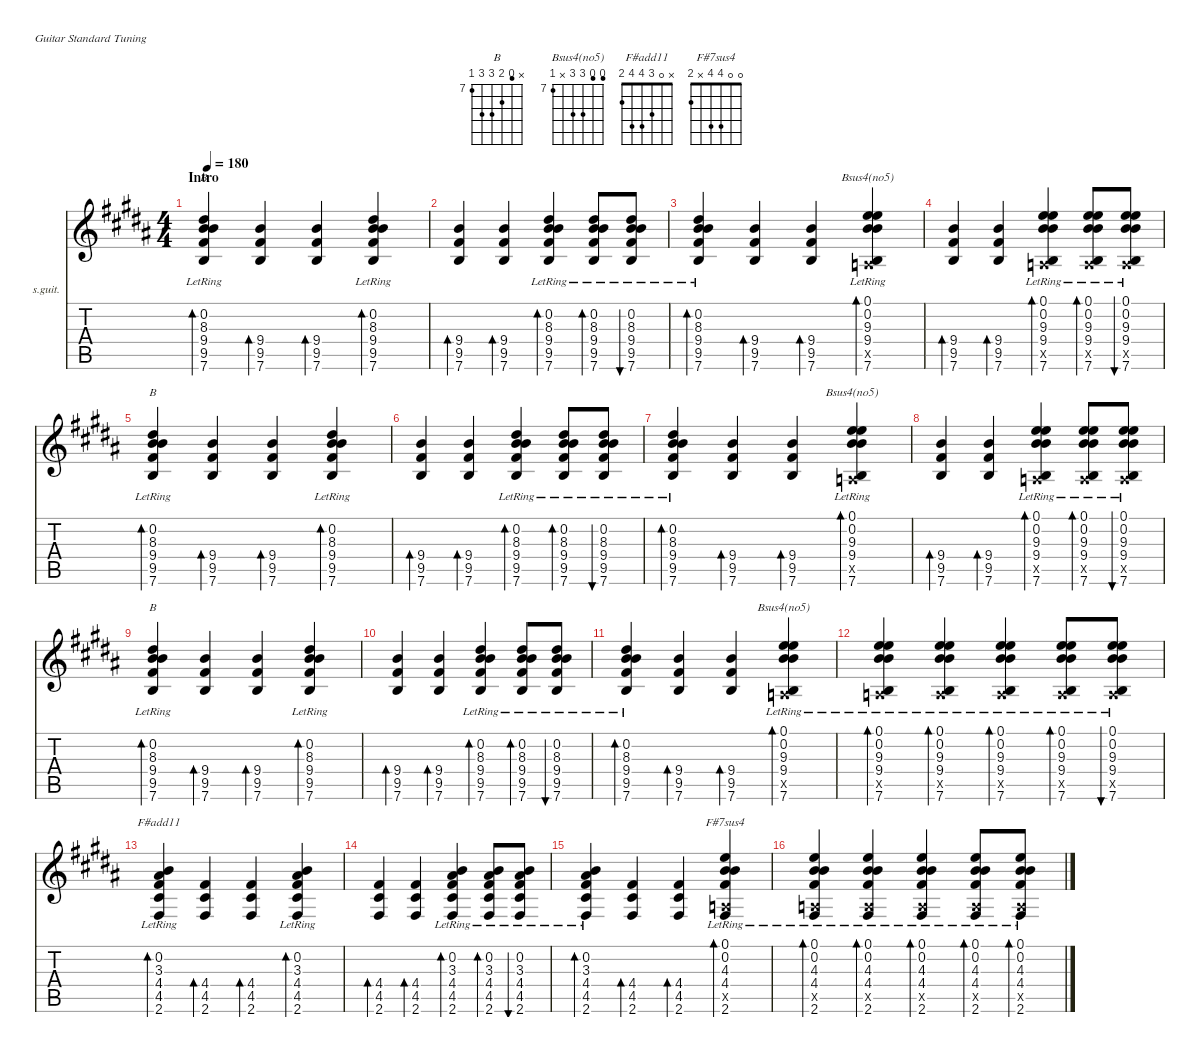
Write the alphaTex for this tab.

\defaultSystemsLayout 4
\hideDynamics
\bracketExtendMode nobrackets
\firstSystemTrackNameOrientation horizontal
\otherSystemsTrackNameOrientation horizontal
\track ("Guitar III" "s.guit.") {instrument acousticguitarsteel}
\staff {score tabs}
\tuning (E4 B3 G3 D3 A2 E2)
\chord ("B" x 6 8 9 9 7) {firstfret 7 showfingering false}
\chord ("Bsus4(no5)" 6 6 9 9 x 7) {firstfret 7 showfingering false}
\chord ("F#add11" x 0 3 4 4 2) {showfingering false}
\chord ("F#7sus4" 0 0 4 4 x 2) {showfingering false}
\ts (4 4)
\section ("" "Intro")
\tempo 180
\clef g2
\ks b
(7.6 9.5 9.4 8.3{lr} 0.2{lr}).4{bd 30 ch "B" dy mf instrument acousticguitarsteel} (7.6 9.5 9.4).4{bd 30 dy mp} (7.6 9.5 9.4).4{bd 30} (7.6 9.5 9.4 8.3{lr} 0.2{lr}).4{bd 30 dy mf} |
(7.6 9.5 9.4).4{bd 30 dy mp} (7.6 9.5 9.4).4{bd 30} (7.6 9.5 9.4 8.3 0.2{lr}).4{bd 30 dy mf} (7.6 9.5 9.4 8.3 0.2{lr}).8{bd 30 dy mp} (7.6 9.5 9.4 8.3 0.2{lr}).8{bu 30} |
(7.6 9.5 9.4 8.3{lr} 0.2{lr}).4{bd 30 dy mf} (7.6 9.5 9.4).4{bd 30 dy mp} (7.6 9.5 9.4).4{bd 30} (7.6 9.4 9.3{lr} 0.2{lr} 0.1{lr} 0.5{x}).4{bd 30 ch "Bsus4(no5)"} |
(7.6 9.5 9.4).4{bd 30} (7.6 9.5 9.4).4{bd 30} (7.6 9.4 9.3 0.2{lr} 0.1{lr} 0.5{x}).4{bd 30} (7.6 9.4 9.3{lr} 0.2{lr} 0.1{lr} 0.5{x}).8{bd 30} (7.6 9.4 9.3{lr} 0.2{lr} 0.1{lr} 0.5{x}).8{bu 30} |
(7.6 9.5 9.4 8.3{lr} 0.2{lr}).4{bd 30 ch "B" dy mf} (7.6 9.5 9.4).4{bd 30 dy mp} (7.6 9.5 9.4).4{bd 30} (7.6 9.5 9.4 8.3{lr} 0.2{lr}).4{bd 30 dy mf} |
(7.6 9.5 9.4).4{bd 30 dy mp} (7.6 9.5 9.4).4{bd 30} (7.6 9.5 9.4 8.3 0.2{lr}).4{bd 30 dy mf} (7.6 9.5 9.4 8.3 0.2{lr}).8{bd 30 dy mp} (7.6 9.5 9.4 8.3 0.2{lr}).8{bu 30} |
(7.6 9.5 9.4 8.3{lr} 0.2{lr}).4{bd 30 dy mf} (7.6 9.5 9.4).4{bd 30 dy mp} (7.6 9.5 9.4).4{bd 30} (7.6 9.4 9.3{lr} 0.2{lr} 0.1{lr} 0.5{x}).4{bd 30 ch "Bsus4(no5)"} |
(7.6 9.5 9.4).4{bd 30} (7.6 9.5 9.4).4{bd 30} (7.6 9.4 9.3 0.2{lr} 0.1{lr} 0.5{x}).4{bd 30} (7.6 9.4 9.3{lr} 0.2{lr} 0.1{lr} 0.5{x}).8{bd 30} (7.6 9.4 9.3{lr} 0.2{lr} 0.1{lr} 0.5{x}).8{bu 30} |
(7.6 9.5 9.4 8.3{lr} 0.2{lr}).4{bd 30 ch "B"} (7.6 9.5 9.4).4{bd 30} (7.6 9.5 9.4).4{bd 30} (7.6 9.5 9.4 8.3{lr} 0.2{lr}).4{bd 30} |
(7.6 9.5 9.4).4{bd 30} (7.6 9.5 9.4).4{bd 30} (7.6 9.5 9.4 8.3 0.2{lr}).4{bd 30} (7.6 9.5 9.4 8.3 0.2{lr}).8{bd 30} (7.6 9.5 9.4 8.3 0.2{lr}).8{bu 30} |
(7.6 9.5 9.4 8.3{lr} 0.2{lr}).4{bd 30} (7.6 9.5 9.4).4{bd 30} (7.6 9.5 9.4).4{bd 30} (7.6 9.4 9.3{lr} 0.2{lr} 0.1{lr} 0.5{x}).4{bd 30 ch "Bsus4(no5)"} |
(7.6 9.4 9.3{lr} 0.2{lr} 0.1{lr} 0.5{x}).4{bd 30} (7.6 9.4 9.3{lr} 0.2{lr} 0.1{lr} 0.5{x}).4{bd 30} (7.6 9.4 9.3{lr} 0.2{lr} 0.1{lr} 0.5{x}).4{bd 30} (7.6 9.4 9.3{lr} 0.2{lr} 0.1{lr} 0.5{x}).8{bd 30} (7.6 9.4 9.3{lr} 0.2{lr} 0.1{lr} 0.5{x}).8{bu 30} |
(2.6 4.5 4.4 3.3{lr} 0.2{lr}).4{bd 30 ch "F#add11"} (2.6 4.5 4.4).4{bd 30} (2.6 4.5 4.4).4{bd 30} (2.6 4.5 4.4 3.3{lr} 0.2{lr}).4{bd 30} |
(2.6 4.5 4.4).4{bd 30} (2.6 4.5 4.4).4{bd 30} (2.6 4.5 4.4 3.3{lr} 0.2{lr}).4{bd 30} (2.6 4.5 4.4 3.3{lr} 0.2{lr}).8{bd 30} (2.6 4.5 4.4 3.3{lr} 0.2{lr}).8{bu 30} |
(2.6 4.5 4.4 3.3{lr} 0.2{lr}).4{bd 30} (2.6 4.5 4.4).4{bd 30} (2.6 4.5 4.4).4{bd 30} (2.6 4.4 4.3 0.2{lr} 0.1{lr} 0.5{x}).4{bd 30 ch "F#7sus4"} |
(2.6 4.4 4.3 0.2{lr} 0.1{lr} 0.5{x}).4{bd 30} (2.6 4.4 4.3 0.2{lr} 0.1{lr} 0.5{x}).4{bd 30} (2.6 4.4 4.3 0.2{lr} 0.1{lr} 0.5{x}).4{bd 30} (2.6 4.4 4.3 0.2{lr} 0.1{lr} 0.5{x}).8{bd 30} (2.6 4.4 4.3 0.2{lr} 0.1{lr} 0.5{x}).8{bd 30}
